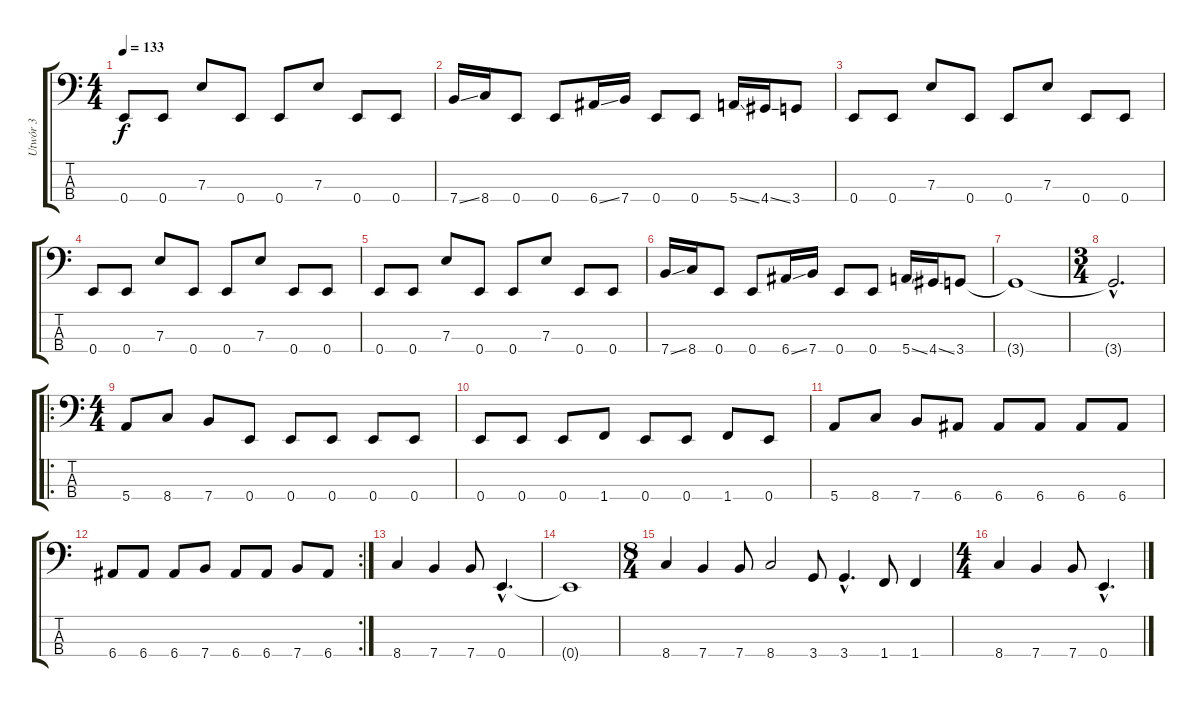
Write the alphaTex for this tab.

\track ("Utwór 3" "Utwór 3") {instrument electricbassfinger}
\staff {score tabs}
\tuning (G2 D2 A1 E1) {hide}
\ts (4 4)
\tempo 133
\clef f4
\ks c
0.4.8{dy f} 0.4.8 7.3.8 0.4.8 0.4.8 7.3.8 0.4.8 0.4.8 |
7.4{ss}.16 8.4.16 0.4.8 0.4.8 6.4{ss}.16 7.4.16 0.4.8 0.4.8 5.4{ss}.16 4.4{ss}.16 3.4.8 |
0.4.8 0.4.8 7.3.8 0.4.8 0.4.8 7.3.8 0.4.8 0.4.8 |
0.4.8 0.4.8 7.3.8 0.4.8 0.4.8 7.3.8 0.4.8 0.4.8 |
0.4.8 0.4.8 7.3.8 0.4.8 0.4.8 7.3.8 0.4.8 0.4.8 |
7.4{ss}.16 8.4.16 0.4.8 0.4.8 6.4{ss}.16 7.4.16 0.4.8 0.4.8 5.4{ss}.16 4.4{ss}.16 3.4.8 |
3.4{t}.1 |
\ts (3 4)
3.4{hac t}.2{d} |
\ro
\ts (4 4)
5.4.8 8.4.8 7.4.8 0.4.8 0.4.8 0.4.8 0.4.8 0.4.8 |
0.4.8 0.4.8 0.4.8 1.4.8 0.4.8 0.4.8 1.4.8 0.4.8 |
5.4.8 8.4.8 7.4.8 6.4.8 6.4.8 6.4.8 6.4.8 6.4.8 |
\rc 2
6.4.8 6.4.8 6.4.8 7.4.8 6.4.8 6.4.8 7.4.8 6.4.8 |
8.4.4 7.4.4 7.4.8 0.4{hac}.4{d} |
0.4{t}.1 |
\ts (8 4)
8.4.4 7.4.4 7.4.8 8.4.2 3.4.8 3.4{hac}.4{d} 1.4.8 1.4.4 |
\ts (4 4)
8.4.4 7.4.4 7.4.8 0.4{hac}.4{d}
